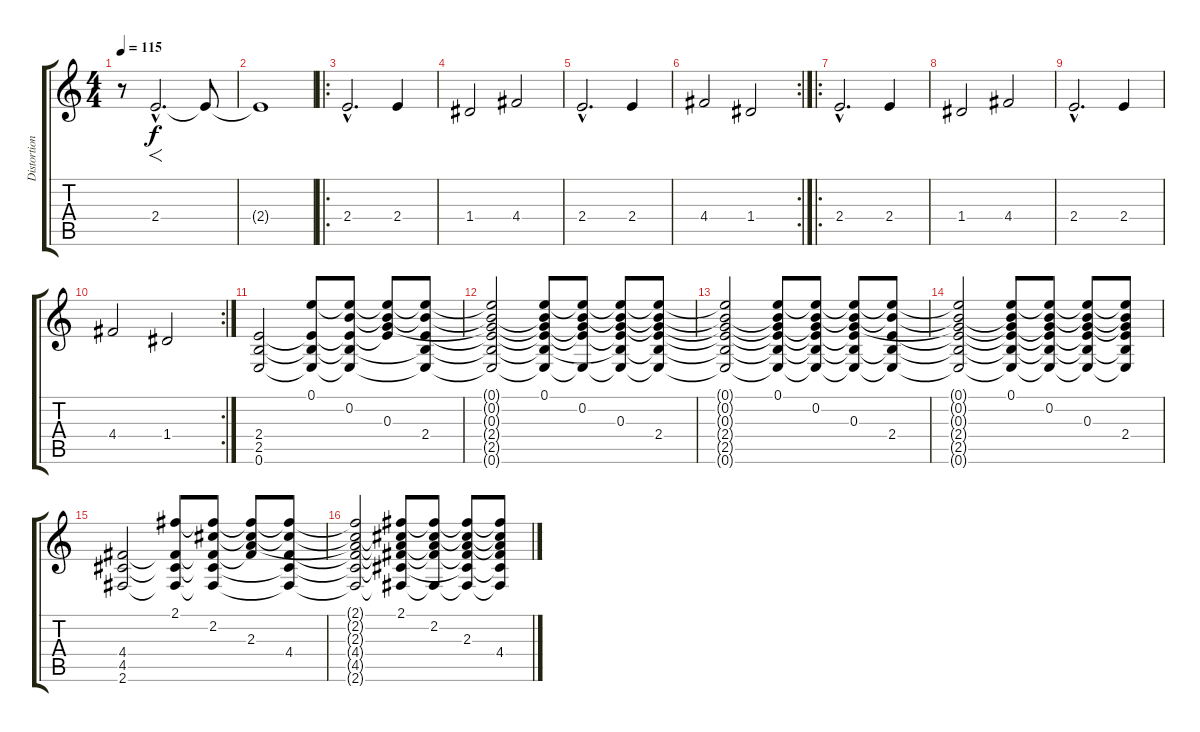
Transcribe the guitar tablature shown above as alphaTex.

\track ("Distortion Guitar" "Distortion") {instrument overdrivenguitar}
\staff {score tabs}
\tuning (E4 B3 G3 D3 A2 E2) {hide}
\ts (4 4)
\tempo 115
\clef g2
\ks c
r.8{dy f instrument overdrivenguitar} 2.4{hac}.2{f d} 2.4{t}.8 |
2.4{t}.1 |
\ro
2.4{hac}.2{d} 2.4.4 |
1.4.2 4.4.2 |
2.4{hac}.2{d} 2.4.4 |
\rc 2
4.4.2 1.4.2 |
\ro
2.4{hac}.2{d} 2.4.4 |
1.4.2 4.4.2 |
2.4{hac}.2{d} 2.4.4 |
\rc 2
4.4.2 1.4.2 |
(2.4 2.5 0.6).2 (0.1 2.4{t} 2.5{t} 0.6{t}).8 (0.1{t} 0.2 2.4{t} 2.5{t} 0.6{t}).8 (0.1{t} 0.2{t} 0.3 2.4{t}).8 (0.1{t} 0.2{t} 2.4 2.5{t} 0.6{t}).8 |
(0.1{t} 0.2{t} 0.3{t} 2.4{t} 2.5{t} 0.6{t}).2 (0.1 0.2{t} 0.3{t} 2.4{t} 2.5{t} 0.6{t}).8 (0.1{t} 0.2 0.3{t} 2.4{t} 0.6{t}).8 (0.1{t} 0.2{t} 0.3 2.4{t} 2.5{t} 0.6{t}).8 (0.1{t} 0.2{t} 0.3{t} 2.4 2.5{t} 0.6{t}).8 |
(0.1{t} 0.2{t} 0.3{t} 2.4{t} 2.5{t} 0.6{t}).2 (0.1 0.2{t} 0.3{t} 2.4{t} 2.5{t} 0.6{t}).8 (0.1{t} 0.2 0.3{t} 2.4{t} 2.5{t} 0.6{t}).8 (0.1{t} 0.2{t} 0.3 2.4{t} 2.5{t} 0.6{t}).8 (0.1{t} 0.2{t} 2.4 2.5{t} 0.6{t}).8 |
(0.1{t} 0.2{t} 0.3{t} 2.4{t} 2.5{t} 0.6{t}).2 (0.1 0.2{t} 0.3{t} 2.4{t} 2.5{t} 0.6{t}).8 (0.1{t} 0.2 0.3{t} 2.4{t} 2.5{t} 0.6{t}).8 (0.1{t} 0.2{t} 0.3 2.4{t} 2.5{t} 0.6{t}).8 (0.1{t} 0.2{t} 0.3{t} 2.4 2.5{t} 0.6{t}).8 |
(4.4 4.5 2.6).2 (2.1 4.4{t} 4.5{t} 2.6{t}).8 (2.1{t} 2.2 4.4{t} 4.5{t} 2.6{t}).8 (2.1{t} 2.2{t} 2.3 4.4{t}).8 (2.1{t} 2.2{t} 4.4 4.5{t} 2.6{t}).8 |
(2.1{t} 2.2{t} 2.3{t} 4.4{t} 4.5{t} 2.6{t}).2 (2.1 2.2{t} 2.3{t} 4.4{t} 4.5{t} 2.6{t}).8 (2.1{t} 2.2 2.3{t} 4.4{t} 2.6{t}).8 (2.1{t} 2.2{t} 2.3 4.4{t} 4.5{t} 2.6{t}).8 (2.1{t} 2.2{t} 2.3{t} 4.4 4.5{t} 2.6{t}).8
